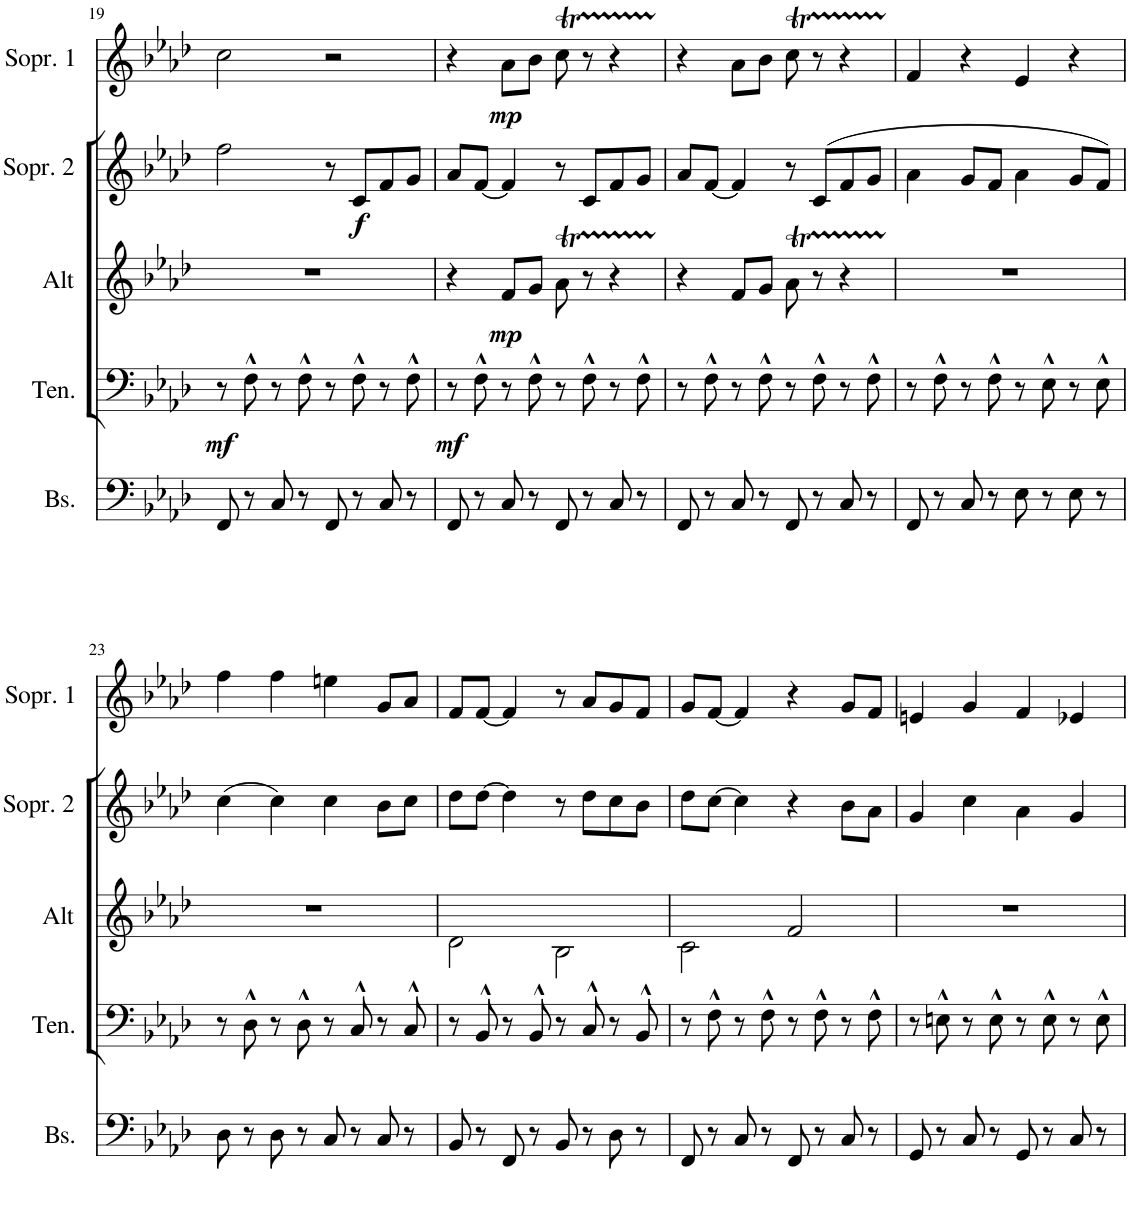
**kern	**kern	**dynam	**kern	**dynam	**kern	**dynam	**kern	**dynam
*part5	*part4	*part4	*part3	*part3	*part2	*part2	*part1	*part1
*staff5	*staff4	*staff4	*staff3	*staff3	*staff2	*staff2	*staff1	*staff1
*I"Bass (Pos, Kb, Tuba, Fag. usw.)	*I"Tenor (Pos, Ten.-Sax., Fag. usw.)	*	*I"Alt (Hrn, Ten.-Sax, Alt-Sax, Fag. usw.)	*	*I"Sopran 2 (Trp, Klar, Alt-Sax usw.)	*	*I"Sopran 1 (Fl, Ob, Klar usw.)	*
*I'Bs.	*I'Ten.	*	*I'Alt	*	*I'Sopr. 2	*	*I'Sopr. 1	*
!!LO:PB:g=z
*clefF4	*clefF4	*	*clefG2	*	*clefG2	*	*clefG2	*
*	*	*	*ITrd4c7	*	*ITrd1c2	*	*ITrd1c2	*
*k[b-e-a-d-]	*k[b-e-a-d-]	*	*k[b-e-a-d-]	*	*k[b-e-a-d-]	*	*k[b-e-a-d-]	*
*M4/4	*M4/4	*	*M4/4	*	*M4/4	*	*M4/4	*
=19	=19	=19	=19	=19	=19	=19	=19	=19
!	!	!LO:DY:b	!	!	!	!	!	!
8FF/	8r	mf	1r	.	2ff\	.	2cc\	.
8r	8F^^\	.	.	.	.	.	.	.
8C/	8r	.	.	.	.	.	.	.
8r	8F^^\	.	.	.	.	.	.	.
8FF/	8r	.	.	.	8r	.	2r	.
!	!	!	!	!	!	!LO:DY:b	!	!
8r	8F^^\	.	.	.	8c/L	f	.	.
8C/	8r	.	.	.	8f/	.	.	.
8r	8F^^\	.	.	.	8g/J	.	.	.
=20	=20	=20	=20	=20	=20	=20	=20	=20
!	!	!LO:DY:b	!	!	!	!	!	!
8FF/	8r	mf	4r	.	8a-/L	.	4r	.
8r	8F^^\	.	.	.	[8f/J	.	.	.
!	!	!	!	!LO:DY:b	!	!	!	!LO:DY:b
8C/	8r	.	8f/L	mp	4f/]	.	8a-\L	mp
8r	8F^^\	.	8g/J	.	.	.	8b-\J	.
8FF/	8r	.	8a-T\	.	8r	.	8cct\	.
8r	8F^^\	.	8r	.	8c/L	.	8r	.
8C/	8r	.	4r	.	8f/	.	4r	.
8r	8F^^\	.	.	.	8g/J	.	.	.
=21	=21	=21	=21	=21	=21	=21	=21	=21
8FF/	8r	.	4r	.	8a-/L	.	4r	.
8r	8F^^\	.	.	.	[8f/J	.	.	.
8C/	8r	.	8f/L	.	4f/]	.	8a-\L	.
8r	8F^^\	.	8g/J	.	.	.	8b-\J	.
8FF/	8r	.	8a-T\	.	8r	.	8cct\	.
8r	8F^^\	.	8r	.	(8c/L	.	8r	.
8C/	8r	.	4r	.	8f/	.	4r	.
8r	8F^^\	.	.	.	8g/J	.	.	.
=22	=22	=22	=22	=22	=22	=22	=22	=22
8FF/	8r	.	1r	.	4a-\	.	4f/	.
8r	8F^^\	.	.	.	.	.	.	.
8C/	8r	.	.	.	8g/L	.	4r	.
8r	8F^^\	.	.	.	8f/J	.	.	.
8E-\	8r	.	.	.	4a-\	.	4e-/	.
8r	8E-^^\	.	.	.	.	.	.	.
8E-\	8r	.	.	.	8g/L	.	4r	.
8r	8E-^^\	.	.	.	8f/J)	.	.	.
!!LO:LB:g=z
=23	=23	=23	=23	=23	=23	=23	=23	=23
8D-\	8r	.	1r	.	(4cc\	.	4ff\	.
8r	8D-^^\	.	.	.	.	.	.	.
8D-\	8r	.	.	.	4cc\)	.	4ff\	.
8r	8D-^^\	.	.	.	.	.	.	.
8C/	8r	.	.	.	4cc\	.	4een\	.
8r	8C^^/	.	.	.	.	.	.	.
8C/	8r	.	.	.	8b-\L	.	8g/L	.
8r	8C^^/	.	.	.	8cc\J	.	8a-/J	.
=24	=24	=24	=24	=24	=24	=24	=24	=24
8BB-/	8r	.	2d-\	.	8dd-\L	.	8f/L	.
8r	8BB-^^/	.	.	.	[8dd-\J	.	[8f/J	.
8FF/	8r	.	.	.	4dd-\]	.	4f/]	.
8r	8BB-^^/	.	.	.	.	.	.	.
8BB-/	8r	.	2B-\	.	8r	.	8r	.
8r	8C^^/	.	.	.	8dd-\L	.	8a-/L	.
8D-\	8r	.	.	.	8cc\	.	8g/	.
8r	8BB-^^/	.	.	.	8b-\J	.	8f/J	.
=25	=25	=25	=25	=25	=25	=25	=25	=25
8FF/	8r	.	2c\	.	8dd-\L	.	8g/L	.
8r	8F^^\	.	.	.	[8cc\J	.	[8f/J	.
8C/	8r	.	.	.	4cc\]	.	4f/]	.
8r	8F^^\	.	.	.	.	.	.	.
8FF/	8r	.	2f/	.	4r	.	4r	.
8r	8F^^\	.	.	.	.	.	.	.
8C/	8r	.	.	.	8b-\L	.	8g/L	.
8r	8F^^\	.	.	.	8a-\J	.	8f/J	.
=26	=26	=26	=26	=26	=26	=26	=26	=26
8GG/	8r	.	1r	.	4g/	.	4en/	.
8r	8En^^\	.	.	.	.	.	.	.
8C/	8r	.	.	.	4cc\	.	4g/	.
8r	8E^^\	.	.	.	.	.	.	.
8GG/	8r	.	.	.	4a-\	.	4f/	.
8r	8E^^\	.	.	.	.	.	.	.
8C/	8r	.	.	.	4g/	.	4e-X/	.
8r	8E^^\	.	.	.	.	.	.	.
=	=	=	=	=	=	=	=	=
*-	*-	*-	*-	*-	*-	*-	*-	*-
